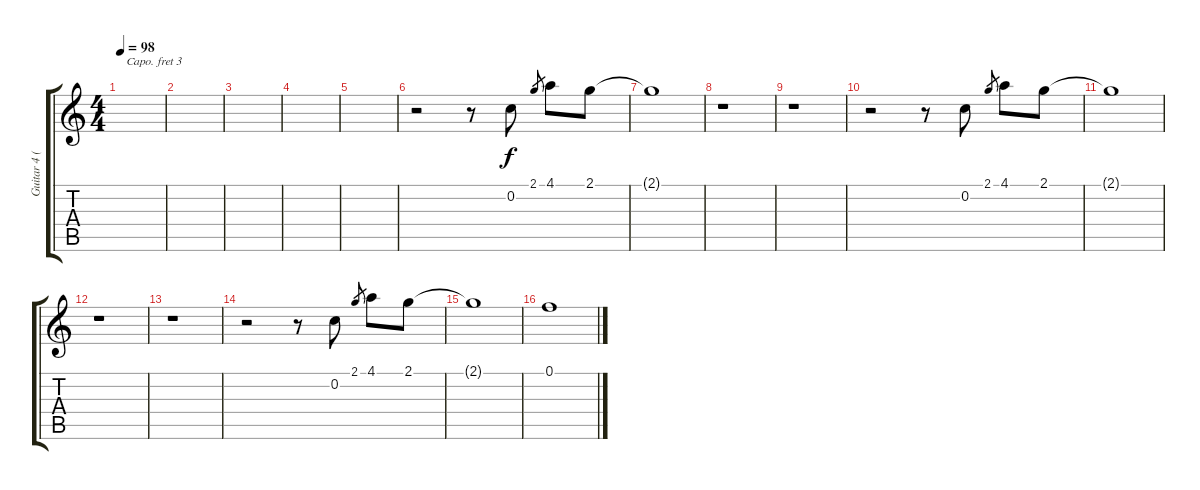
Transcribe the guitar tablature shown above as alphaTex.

\track ("Guitar 4 (acous.)" "Guitar 4 (") {instrument electricguitarclean}
\staff {score tabs}
\capo 3
\tuning (D4 A3 D3 D3 A2 D2) {hide}
\ts (4 4)
\tempo 98
\clef g2
\ks c
|
|
|
|
|
r.2 r.8 0.2.8 2.1.8{gr} 4.1.8 2.1.8 |
2.1{t}.1 |
r.1 |
r.1 |
r.2 r.8 0.2.8 2.1.8{gr} 4.1.8 2.1.8 |
2.1{t}.1 |
r.1 |
r.1 |
r.2 r.8 0.2.8 2.1.8{gr} 4.1.8 2.1.8 |
2.1{t}.1 |
0.1.1
